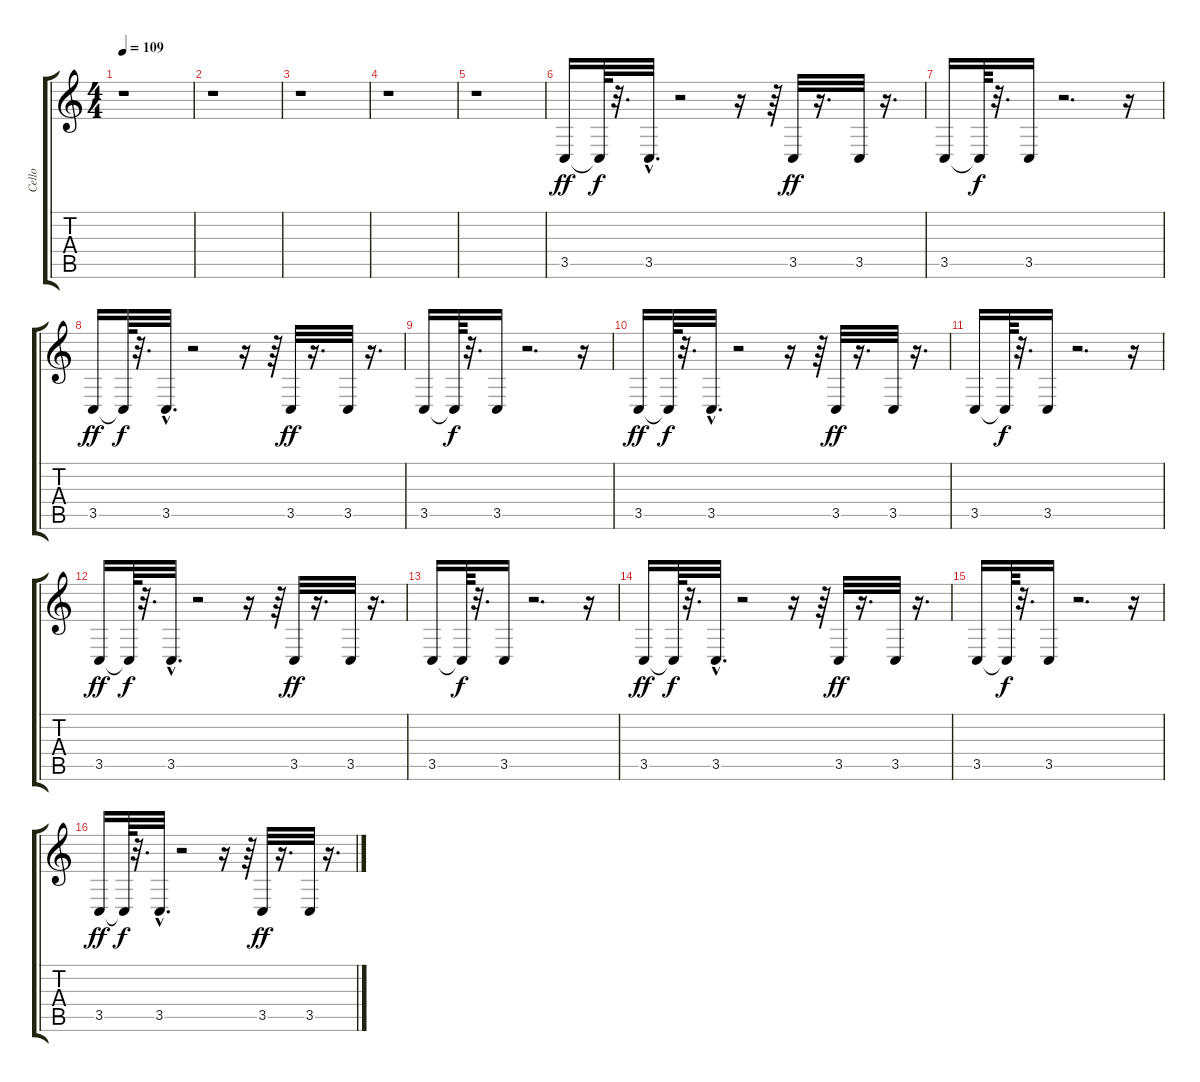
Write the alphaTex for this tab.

\track ("Cello" "Cello") {instrument cello}
\staff {score tabs}
\tuning (E4 B3 G3 D3 A2 E2) {hide}
\ts (4 4)
\tempo 109
\clef g2
\ks c
r.1{dy f} |
r.1 |
r.1 |
r.1 |
r.1 |
3.5.16{dy ff} 3.5{t}.64{dy f} r.32{d} 3.5{hac}.32{d} r.2 r.16 r.64 3.5.32{dy ff} r.16{d} 3.5.32 r.16{d} |
3.5.16 3.5{t}.64{dy f} r.32{d} 3.5.16 r.2{d} r.16 |
3.5.16{dy ff} 3.5{t}.64{dy f} r.32{d} 3.5{hac}.32{d} r.2 r.16 r.64 3.5.32{dy ff} r.16{d} 3.5.32 r.16{d} |
3.5.16 3.5{t}.64{dy f} r.32{d} 3.5.16 r.2{d} r.16 |
3.5.16{dy ff} 3.5{t}.64{dy f} r.32{d} 3.5{hac}.32{d} r.2 r.16 r.64 3.5.32{dy ff} r.16{d} 3.5.32 r.16{d} |
3.5.16 3.5{t}.64{dy f} r.32{d} 3.5.16 r.2{d} r.16 |
3.5.16{dy ff} 3.5{t}.64{dy f} r.32{d} 3.5{hac}.32{d} r.2 r.16 r.64 3.5.32{dy ff} r.16{d} 3.5.32 r.16{d} |
3.5.16 3.5{t}.64{dy f} r.32{d} 3.5.16 r.2{d} r.16 |
3.5.16{dy ff} 3.5{t}.64{dy f} r.32{d} 3.5{hac}.32{d} r.2 r.16 r.64 3.5.32{dy ff} r.16{d} 3.5.32 r.16{d} |
3.5.16 3.5{t}.64{dy f} r.32{d} 3.5.16 r.2{d} r.16 |
3.5.16{dy ff} 3.5{t}.64{dy f} r.32{d} 3.5{hac}.32{d} r.2 r.16 r.64 3.5.32{dy ff} r.16{d} 3.5.32 r.16{d}
